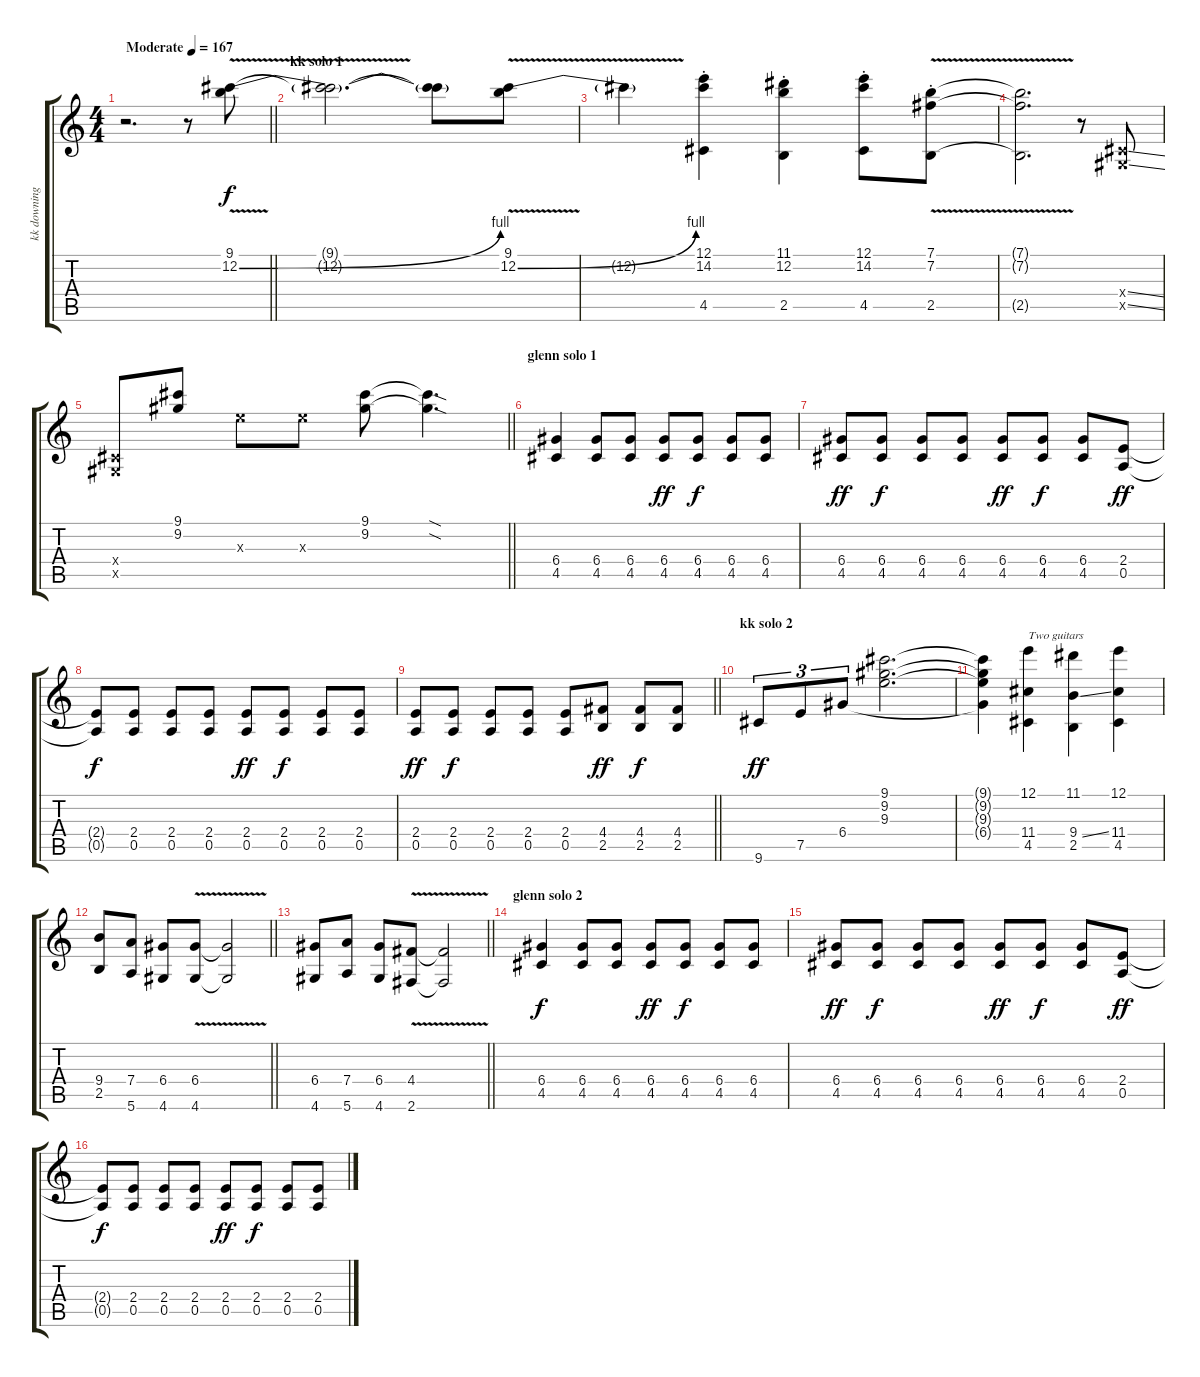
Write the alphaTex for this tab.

\track ("kk downing" "kk downing") {instrument distortionguitar}
\staff {score tabs}
\tuning (E4 B3 G3 D3 A2 E2) {hide}
\ts (4 4)
\tempo (167 "Moderate")
\clef g2
\barLineRight lightlight
\ks c
r.2{d dy f instrument distortionguitar} r.8 (9.1 12.2{be (bend 0 0 60 4) v}).8 |
\section ("" "kk solo 1")
(9.1{t} 12.2{t}).2{d} (9.1{t} 12.2{t}).8 (9.1 12.2{be (bend 0 0 60 4) v}).8 |
12.2{t}.4 (12.1{st} 14.2{st} 4.5).4 (11.1{st} 12.2{st} 2.5).4 (12.1{st} 14.2{st} 4.5).8 (7.1{st} 7.2{v st} 2.5).8 |
(7.1{t} 7.2{t} 2.5{t}).2{d} r.8 (-1.4{ss x} -1.5{ss x}).8 |
\barLineRight lightlight
(-1.4{x} -1.5{x}).8 (9.1 9.2).8 9.3{x}.8 9.3{x}.8 (9.1 9.2).8 (9.1{sod t} 9.2{sod t}).4{d} |
\section ("" "glenn solo 1")
(6.4 4.5).4 (6.4 4.5).8 (6.4 4.5).8 (6.4 4.5).8{dy ff} (6.4 4.5).8{dy f} (6.4 4.5).8 (6.4 4.5).8 |
(6.4 4.5).8{dy ff} (6.4 4.5).8{dy f} (6.4 4.5).8 (6.4 4.5).8 (6.4 4.5).8{dy ff} (6.4 4.5).8{dy f} (6.4 4.5).8 (2.4 0.5).8{dy ff} |
(2.4{t} 0.5{t}).8{dy f} (2.4 0.5).8 (2.4 0.5).8 (2.4 0.5).8 (2.4 0.5).8{dy ff} (2.4 0.5).8{dy f} (2.4 0.5).8 (2.4 0.5).8 |
\barLineRight lightlight
(2.4 0.5).8{dy ff} (2.4 0.5).8{dy f} (2.4 0.5).8 (2.4 0.5).8 (2.4 0.5).8 (4.4 2.5).8{dy ff} (4.4 2.5).8{dy f} (4.4 2.5).8 |
\section ("" "kk solo 2")
9.6.8{tu (3 2) dy ff} 7.5.8{tu (3 2)} 6.4.8{tu (3 2)} (9.1 9.2 9.3).2{d} |
(9.1{t} 9.2{t} 9.3{t} 6.4{t}).4 (12.1 11.4 4.5).4{txt "Two guitars"} (11.1 9.4{ss} 2.5).4 (12.1 11.4 4.5).4 |
\barLineRight lightlight
(9.4 2.5).8 (7.4 5.6).8 (6.4 4.6).8 (6.4{v} 4.6).8 (6.4{t} 4.6{t}).2 |
\barLineRight lightlight
(6.4 4.6).8 (7.4 5.6).8 (6.4 4.6).8 (4.4{v} 2.6).8 (4.4{t} 2.6{t}).2 |
\section ("" "glenn solo 2")
(6.4 4.5).4{dy f} (6.4 4.5).8 (6.4 4.5).8 (6.4 4.5).8{dy ff} (6.4 4.5).8{dy f} (6.4 4.5).8 (6.4 4.5).8 |
(6.4 4.5).8{dy ff} (6.4 4.5).8{dy f} (6.4 4.5).8 (6.4 4.5).8 (6.4 4.5).8{dy ff} (6.4 4.5).8{dy f} (6.4 4.5).8 (2.4 0.5).8{dy ff} |
(2.4{t} 0.5{t}).8{dy f} (2.4 0.5).8 (2.4 0.5).8 (2.4 0.5).8 (2.4 0.5).8{dy ff} (2.4 0.5).8{dy f} (2.4 0.5).8 (2.4 0.5).8
